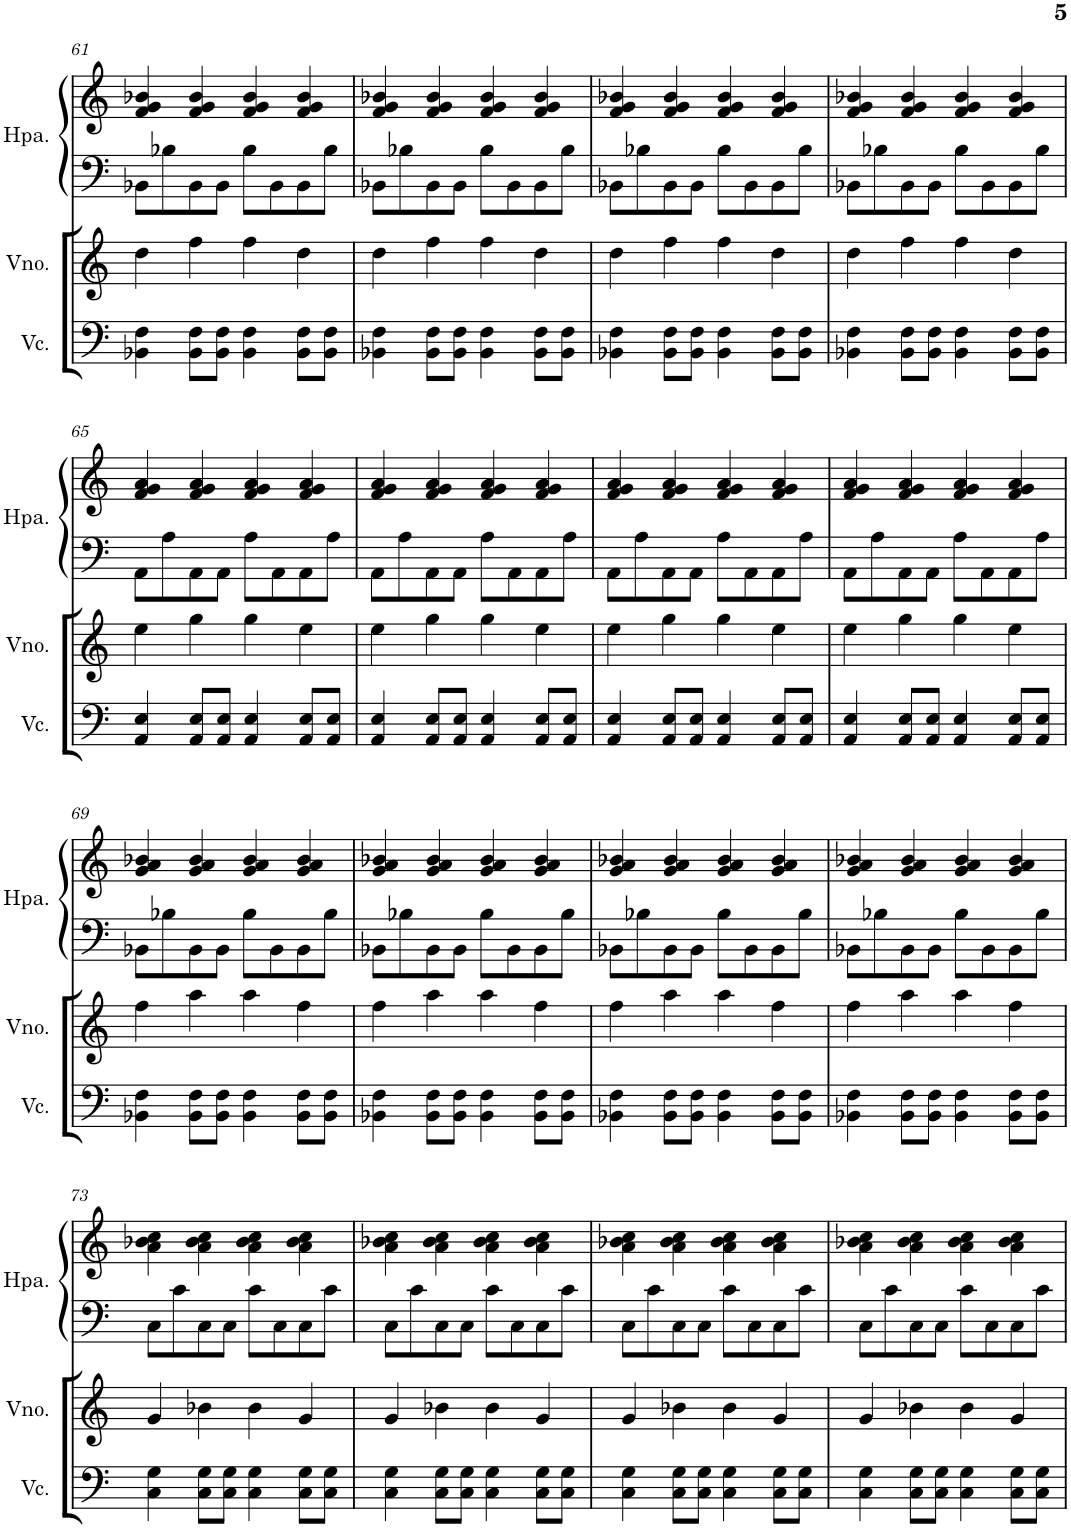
**kern	**kern	**kern	**kern
*part3	*part2	*part1	*part1
*staff4	*staff3	*staff2	*staff1
*I"Violoncelo	*I"Violino	*I"Harpa	*
*I'Vc.	*I'Vno.	*I'Hpa.	*
!!LO:PB:g=z
*clefF4	*clefG2	*clefF4	*clefG2
*k[]	*k[]	*k[]	*k[]
*M4/4	*M4/4	*M4/4	*M4/4
=61	=61	=61	=61
4BB-X\ 4F\	4dd\	8BB-X\L	4f/ 4g/ 4b-X/
.	.	8B-X\	.
8BB-\ 8F\L	4ff\	8BB-\	4f/ 4g/ 4b-/
8BB-\ 8F\J	.	8BB-\J	.
4BB-\ 4F\	4ff\	8B-\L	4f/ 4g/ 4b-/
.	.	8BB-\	.
8BB-\ 8F\L	4dd\	8BB-\	4f/ 4g/ 4b-/
8BB-\ 8F\J	.	8B-\J	.
=62	=62	=62	=62
4BB-X\ 4F\	4dd\	8BB-X\L	4f/ 4g/ 4b-X/
.	.	8B-X\	.
8BB-\ 8F\L	4ff\	8BB-\	4f/ 4g/ 4b-/
8BB-\ 8F\J	.	8BB-\J	.
4BB-\ 4F\	4ff\	8B-\L	4f/ 4g/ 4b-/
.	.	8BB-\	.
8BB-\ 8F\L	4dd\	8BB-\	4f/ 4g/ 4b-/
8BB-\ 8F\J	.	8B-\J	.
=63	=63	=63	=63
4BB-X\ 4F\	4dd\	8BB-X\L	4f/ 4g/ 4b-X/
.	.	8B-X\	.
8BB-\ 8F\L	4ff\	8BB-\	4f/ 4g/ 4b-/
8BB-\ 8F\J	.	8BB-\J	.
4BB-\ 4F\	4ff\	8B-\L	4f/ 4g/ 4b-/
.	.	8BB-\	.
8BB-\ 8F\L	4dd\	8BB-\	4f/ 4g/ 4b-/
8BB-\ 8F\J	.	8B-\J	.
=64	=64	=64	=64
4BB-X\ 4F\	4dd\	8BB-X\L	4f/ 4g/ 4b-X/
.	.	8B-X\	.
8BB-\ 8F\L	4ff\	8BB-\	4f/ 4g/ 4b-/
8BB-\ 8F\J	.	8BB-\J	.
4BB-\ 4F\	4ff\	8B-\L	4f/ 4g/ 4b-/
.	.	8BB-\	.
8BB-\ 8F\L	4dd\	8BB-\	4f/ 4g/ 4b-/
8BB-\ 8F\J	.	8B-\J	.
!!LO:LB:g=z
=65	=65	=65	=65
4AA/ 4E/	4ee\	8AA\L	4f/ 4g/ 4a/
.	.	8A\	.
8AA/ 8E/L	4gg\	8AA\	4f/ 4g/ 4a/
8AA/ 8E/J	.	8AA\J	.
4AA/ 4E/	4gg\	8A\L	4f/ 4g/ 4a/
.	.	8AA\	.
8AA/ 8E/L	4ee\	8AA\	4f/ 4g/ 4a/
8AA/ 8E/J	.	8A\J	.
=66	=66	=66	=66
4AA/ 4E/	4ee\	8AA\L	4f/ 4g/ 4a/
.	.	8A\	.
8AA/ 8E/L	4gg\	8AA\	4f/ 4g/ 4a/
8AA/ 8E/J	.	8AA\J	.
4AA/ 4E/	4gg\	8A\L	4f/ 4g/ 4a/
.	.	8AA\	.
8AA/ 8E/L	4ee\	8AA\	4f/ 4g/ 4a/
8AA/ 8E/J	.	8A\J	.
=67	=67	=67	=67
4AA/ 4E/	4ee\	8AA\L	4f/ 4g/ 4a/
.	.	8A\	.
8AA/ 8E/L	4gg\	8AA\	4f/ 4g/ 4a/
8AA/ 8E/J	.	8AA\J	.
4AA/ 4E/	4gg\	8A\L	4f/ 4g/ 4a/
.	.	8AA\	.
8AA/ 8E/L	4ee\	8AA\	4f/ 4g/ 4a/
8AA/ 8E/J	.	8A\J	.
=68	=68	=68	=68
4AA/ 4E/	4ee\	8AA\L	4f/ 4g/ 4a/
.	.	8A\	.
8AA/ 8E/L	4gg\	8AA\	4f/ 4g/ 4a/
8AA/ 8E/J	.	8AA\J	.
4AA/ 4E/	4gg\	8A\L	4f/ 4g/ 4a/
.	.	8AA\	.
8AA/ 8E/L	4ee\	8AA\	4f/ 4g/ 4a/
8AA/ 8E/J	.	8A\J	.
!!LO:LB:g=z
=69	=69	=69	=69
4BB-X\ 4F\	4ff\	8BB-X\L	4g/ 4a/ 4b-X/
.	.	8B-X\	.
8BB-\ 8F\L	4aa\	8BB-\	4g/ 4a/ 4b-/
8BB-\ 8F\J	.	8BB-\J	.
4BB-\ 4F\	4aa\	8B-\L	4g/ 4a/ 4b-/
.	.	8BB-\	.
8BB-\ 8F\L	4ff\	8BB-\	4g/ 4a/ 4b-/
8BB-\ 8F\J	.	8B-\J	.
=70	=70	=70	=70
4BB-X\ 4F\	4ff\	8BB-X\L	4g/ 4a/ 4b-X/
.	.	8B-X\	.
8BB-\ 8F\L	4aa\	8BB-\	4g/ 4a/ 4b-/
8BB-\ 8F\J	.	8BB-\J	.
4BB-\ 4F\	4aa\	8B-\L	4g/ 4a/ 4b-/
.	.	8BB-\	.
8BB-\ 8F\L	4ff\	8BB-\	4g/ 4a/ 4b-/
8BB-\ 8F\J	.	8B-\J	.
=71	=71	=71	=71
4BB-X\ 4F\	4ff\	8BB-X\L	4g/ 4a/ 4b-X/
.	.	8B-X\	.
8BB-\ 8F\L	4aa\	8BB-\	4g/ 4a/ 4b-/
8BB-\ 8F\J	.	8BB-\J	.
4BB-\ 4F\	4aa\	8B-\L	4g/ 4a/ 4b-/
.	.	8BB-\	.
8BB-\ 8F\L	4ff\	8BB-\	4g/ 4a/ 4b-/
8BB-\ 8F\J	.	8B-\J	.
=72	=72	=72	=72
4BB-X\ 4F\	4ff\	8BB-X\L	4g/ 4a/ 4b-X/
.	.	8B-X\	.
8BB-\ 8F\L	4aa\	8BB-\	4g/ 4a/ 4b-/
8BB-\ 8F\J	.	8BB-\J	.
4BB-\ 4F\	4aa\	8B-\L	4g/ 4a/ 4b-/
.	.	8BB-\	.
8BB-\ 8F\L	4ff\	8BB-\	4g/ 4a/ 4b-/
8BB-\ 8F\J	.	8B-\J	.
!!LO:LB:g=z
=73	=73	=73	=73
4C\ 4G\	4g/	8C\L	4a\ 4b-X\ 4cc\
.	.	8c\	.
8C\ 8G\L	4b-X\	8C\	4a\ 4b-\ 4cc\
8C\ 8G\J	.	8C\J	.
4C\ 4G\	4b-\	8c\L	4a\ 4b-\ 4cc\
.	.	8C\	.
8C\ 8G\L	4g/	8C\	4a\ 4b-\ 4cc\
8C\ 8G\J	.	8c\J	.
=74	=74	=74	=74
4C\ 4G\	4g/	8C\L	4a\ 4b-X\ 4cc\
.	.	8c\	.
8C\ 8G\L	4b-X\	8C\	4a\ 4b-\ 4cc\
8C\ 8G\J	.	8C\J	.
4C\ 4G\	4b-\	8c\L	4a\ 4b-\ 4cc\
.	.	8C\	.
8C\ 8G\L	4g/	8C\	4a\ 4b-\ 4cc\
8C\ 8G\J	.	8c\J	.
=75	=75	=75	=75
4C\ 4G\	4g/	8C\L	4a\ 4b-X\ 4cc\
.	.	8c\	.
8C\ 8G\L	4b-X\	8C\	4a\ 4b-\ 4cc\
8C\ 8G\J	.	8C\J	.
4C\ 4G\	4b-\	8c\L	4a\ 4b-\ 4cc\
.	.	8C\	.
8C\ 8G\L	4g/	8C\	4a\ 4b-\ 4cc\
8C\ 8G\J	.	8c\J	.
=76	=76	=76	=76
4C\ 4G\	4g/	8C\L	4a\ 4b-X\ 4cc\
.	.	8c\	.
8C\ 8G\L	4b-X\	8C\	4a\ 4b-\ 4cc\
8C\ 8G\J	.	8C\J	.
4C\ 4G\	4b-\	8c\L	4a\ 4b-\ 4cc\
.	.	8C\	.
8C\ 8G\L	4g/	8C\	4a\ 4b-\ 4cc\
8C\ 8G\J	.	8c\J	.
=	=	=	=
*-	*-	*-	*-
